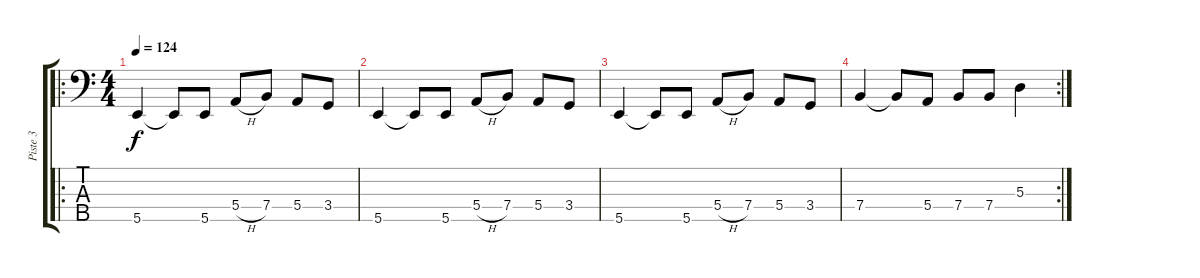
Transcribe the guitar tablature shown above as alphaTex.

\track ("Piste 3" "Piste 3") {instrument electricbassfinger}
\staff {score tabs}
\tuning (G2 D2 A1 E1 B0) {hide}
\ro
\ts (4 4)
\tempo 124
\clef f4
\ks c
5.5.4{dy f} 5.5{t}.8 5.5.8 5.4{h}.8 7.4.8 5.4.8 3.4.8 |
5.5.4 5.5{t}.8 5.5.8 5.4{h}.8 7.4.8 5.4.8 3.4.8 |
5.5.4 5.5{t}.8 5.5.8 5.4{h}.8 7.4.8 5.4.8 3.4.8 |
\rc 2
7.4.4 7.4{t}.8 5.4.8 7.4.8 7.4.8 5.3.4
